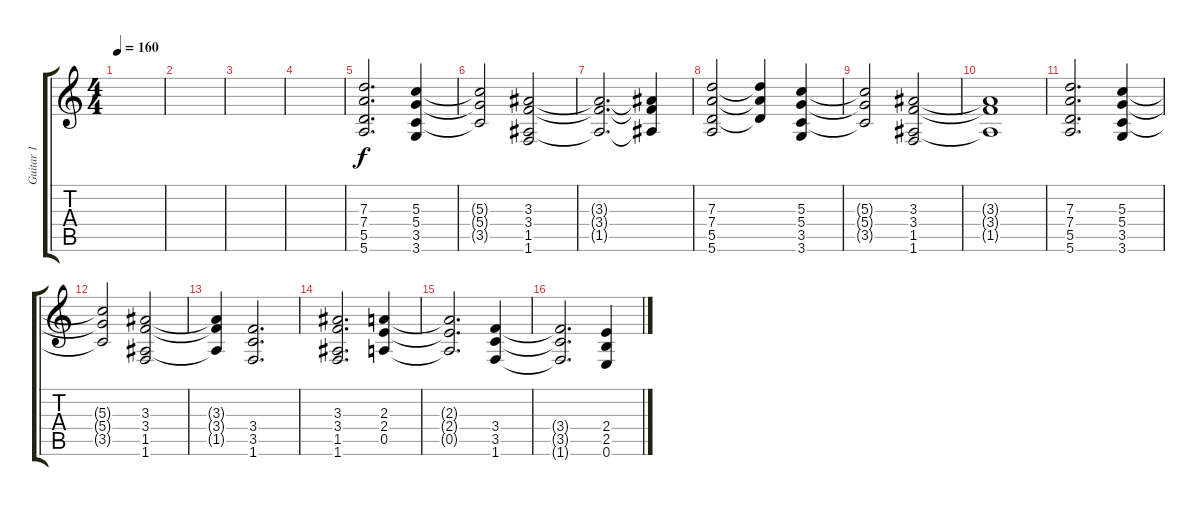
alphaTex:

\track ("Guitar 1" "Guitar 1") {instrument distortionguitar}
\staff {score tabs}
\tuning (E4 B3 G3 D3 A2 E2) {hide}
\ts (4 4)
\tempo 160
\clef g2
\ks c
|
|
|
|
(7.3 7.4 5.5 5.6).2{d} (5.3 5.4 3.5 3.6).4 |
(5.3{t} 5.4{t} 3.5{t}).2 (3.3 3.4 1.5 1.6).2 |
(3.3{t} 3.4{t} 1.5{t}).2{d} (3.3{t} 3.4{t} 1.5{t}).4 |
(7.3 7.4 5.5 5.6).2 (7.3{t} 7.4{t} 5.5{t}).4 (5.3 5.4 3.5 3.6).4 |
(5.3{t} 5.4{t} 3.5{t}).2 (3.3 3.4 1.5 1.6).2 |
(3.3{t} 3.4{t} 1.5{t}).1 |
(7.3 7.4 5.5 5.6).2{d} (5.3 5.4 3.5 3.6).4 |
(5.3{t} 5.4{t} 3.5{t}).2 (3.3 3.4 1.5 1.6).2 |
(3.3{t} 3.4{t} 1.5{t}).4 (3.4 3.5 1.6).2{d} |
(3.3 3.4 1.5 1.6).2{d} (2.3 2.4 0.5).4 |
(2.3{t} 2.4{t} 0.5{t}).2{d} (3.4 3.5 1.6).4 |
(3.4{t} 3.5{t} 1.6{t}).2{d} (2.4 2.5 0.6).4
